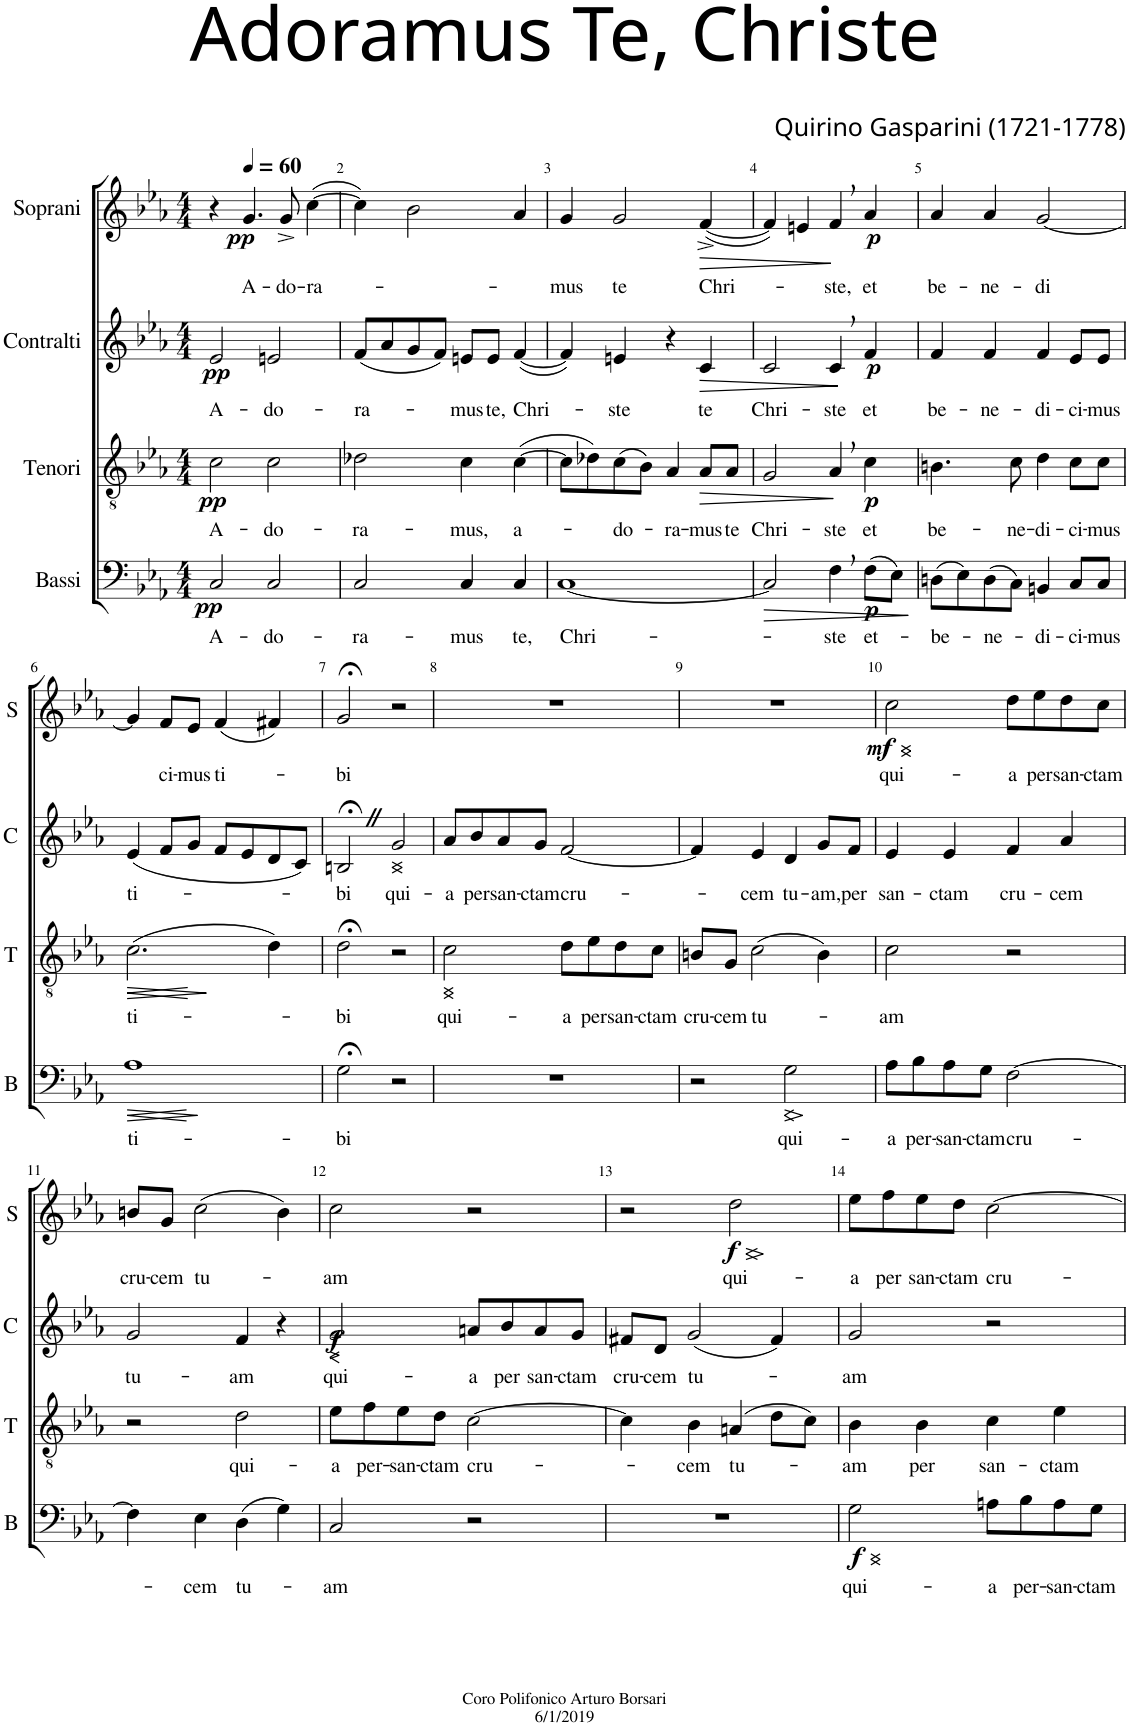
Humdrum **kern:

**kern	**text	**dynam	**kern	**text	**dynam	**kern	**text	**dynam	**kern	**text	**dynam
*part4	*part4	*part4	*part3	*part3	*part3	*part2	*part2	*part2	*part1	*part1	*part1
*staff4	*staff4	*staff4	*staff3	*staff3	*staff3	*staff2	*staff2	*staff2	*staff1	*staff1	*staff1
*I"Bassi	*	*	*I"Tenori	*	*	*I"Contralti	*	*	*I"Soprani	*	*
*I'B	*	*	*I'T	*	*	*I'C	*	*	*I'S	*	*
*clefF4	*	*	*clefGv2	*	*	*clefG2	*	*	*clefG2	*	*
*	*	*	*	*	*	*	*	*	*Trd1c2	*	*
*k[b-e-a-]	*	*	*k[b-e-a-]	*	*	*k[b-e-a-]	*	*	*k[b-e-a-]	*	*
*M4/4	*	*	*M4/4	*	*	*M4/4	*	*	*M4/4	*	*
=1	=1	=1	=1	=1	=1	=1	=1	=1	=1	=1	=1
!	!LO:LY:b	!LO:DY:b	!	!LO:LY:b	!LO:DY:b	!	!LO:LY:b	!LO:DY:b	!	!	!
2C/	A-	pp	2c\	A-	pp	2e-/	A-	pp	4r	.	.
*	*	*	*	*	*	*	*	*	*MM60	*	*
!	!	!	!	!	!	!	!	!	!	!LO:LY:b	!LO:DY:b
.	.	.	.	.	.	.	.	.	4.g/	A-	pp
!	!LO:LY:b	!	!	!LO:LY:b	!	!	!LO:LY:b	!	!	!	!
2C/	-do-	.	2c\	-do-	.	2en/	-do-	.	.	.	.
!	!	!	!	!	!	!	!	!	!	!LO:LY:b	!
.	.	.	.	.	.	.	.	.	8g^/	-do-	.
!	!	!	!	!	!	!	!	!	!	!LO:LY:b	!
.	.	.	.	.	.	.	.	.	([4cc\	-ra-	.
=2	=2	=2	=2	=2	=2	=2	=2	=2	=2	=2	=2
!	!LO:LY:b	!	!	!LO:LY:b	!	!	!LO:LY:b	!	!	!	!
2C/	-ra-	.	2d-X\	-ra-	.	(8f/L	-ra-	.	4cc\])	.	.
.	.	.	.	.	.	8a-/	.	.	.	.	.
.	.	.	.	.	.	8g/	.	.	2b-\	.	.
.	.	.	.	.	.	8f/J)	.	.	.	.	.
!	!LO:LY:b	!	!	!LO:LY:b	!	!	!LO:LY:b	!	!	!	!
4C/	-mus	.	4c\	-mus,	.	8en/L	-mus	.	.	.	.
!	!	!	!	!	!	!	!LO:LY:b	!	!	!	!
.	.	.	.	.	.	8e/J	te,	.	.	.	.
!	!LO:LY:b	!	!	!LO:LY:b	!	!	!LO:LY:b	!	!	!	!
4C/	te,	.	([4c\	a-	.	([4f/	Chri-	.	4a-/	.	.
=3	=3	=3	=3	=3	=3	=3	=3	=3	=3	=3	=3
!	!LO:LY:b	!	!	!	!	!	!	!	!	!LO:LY:b	!
[1C	Chri-	.	8c\L]	.	.	4f/])	.	.	4g/	-mus	.
.	.	.	8d-X\)	.	.	.	.	.	.	.	.
!	!	!	!	!LO:LY:b	!	!	!LO:LY:b	!	!	!LO:LY:b	!
.	.	.	(8c\	-do-	.	4en/	-ste	.	2g/	te	.
.	.	.	8B-\J)	.	.	.	.	.	.	.	.
!	!	!	!	!LO:LY:b	!	!	!	!	!	!	!
.	.	.	4A-/	-ra-	.	4r	.	.	.	.	.
!	!	!	!	!LO:LY:b	!LO:HP:b	!	!LO:LY:b	!LO:HP:b	!	!LO:LY:b	!LO:HP:b
.	.	.	8A-/L	-mus	>	4c/	te	>	([4f^/	Chri-	>
!	!	!	!	!LO:LY:b	!	!	!	!	!	!	!
.	.	.	8A-/J	te	.	.	.	.	.	.	.
.	.	.	.	.	]	.	.	]	.	.	]
=4	=4	=4	=4	=4	=4	=4	=4	=4	=4	=4	=4
!	!	!LO:HP:b	!	!LO:LY:b	!	!	!LO:LY:b	!	!	!	!
2C/]	.	>	2G/	Chri-	.	2c/	Chri-	.	4f/])	.	.
.	.	.	.	.	.	.	.	.	4en/	.	.
!	!LO:LY:b	!	!	!LO:LY:b	!	!	!LO:LY:b	!	!	!LO:LY:b	!
4F,\	-ste	.	4A-,/	-ste	.	4c,/	-ste	.	4f,/	-ste,	.
!	!LO:LY:b	!LO:DY:b	!	!LO:LY:b	!LO:DY:b	!	!LO:LY:b	!LO:DY:b	!	!LO:LY:b	!LO:DY:b
(8F\L	et-	p	4c\	et	p	4f/	et	p	4a-/	et	p
8E-\J)	.	.	.	.	.	.	.	.	.	.	.
.	.	]	.	.	.	.	.	.	.	.	.
=5	=5	=5	=5	=5	=5	=5	=5	=5	=5	=5	=5
!	!LO:LY:b	!	!	!LO:LY:b	!	!	!LO:LY:b	!	!	!LO:LY:b	!
(8Dn\L	-be-	.	4.Bn\	be-	.	4f/	be-	.	4a-/	be-	.
8E-\)	.	.	.	.	.	.	.	.	.	.	.
!	!LO:LY:b	!	!	!	!	!	!LO:LY:b	!	!	!LO:LY:b	!
(8D\	-ne-	.	.	.	.	4f/	-ne-	.	4a-/	-ne-	.
!	!	!	!	!LO:LY:b	!	!	!	!	!	!	!
8C\J)	.	.	8c\	-ne-	.	.	.	.	.	.	.
!	!LO:LY:b	!	!	!LO:LY:b	!	!	!LO:LY:b	!	!	!LO:LY:b	!
4BBn/	-di-	.	4d\	-di-	.	4f/	-di-	.	[2g/	-di	.
!	!LO:LY:b	!	!	!LO:LY:b	!	!	!LO:LY:b	!	!	!	!
8C/L	-ci-	.	8c\L	-ci-	.	8e-/L	-ci-	.	.	.	.
!	!LO:LY:b	!	!	!LO:LY:b	!	!	!LO:LY:b	!	!	!	!
8C/J	-mus	.	8c\J	-mus	.	8e-/J	-mus	.	.	.	.
!!LO:LB:g=z
=6	=6	=6	=6	=6	=6	=6	=6	=6	=6	=6	=6
!	!LO:LY:b	!LO:HP:b	!	!	!	!	!	!	!	!	!
!	!	!LO:HP:n=1:b	!	!LO:LY:b	!LO:HP:b	!	!LO:LY:b	!	!	!	!
1A-	ti-	< >	(2.c\	ti-	<	(4e-/	ti-	.	4g/]	.	.
!	!	!	!	!	!	!	!	!	!	!LO:LY:b	!
.	.	.	.	.	.	8f/L	.	.	8f/L	ci-	.
!	!	!	!	!	!	!	!	!	!	!LO:LY:b	!
.	.	.	.	.	.	8g/J	.	.	8e-/J	-mus	.
!	!	!	!	!	!	!	!	!	!	!LO:LY:b	!
.	.	.	.	.	.	8f/L	.	.	(4f/	ti-	.
.	.	.	.	.	.	8e-/	.	.	.	.	.
!	!	!	!	!	!LO:HP:b	!	!	!	!	!	!
.	.	.	4d\)	.	>	8d/	.	.	4f#X/)	.	.
.	.	.	.	.	.	8c/J)	.	.	.	.	.
.	.	[	.	.	[ ]	.	.	.	.	.	.
=7	=7	=7	=7	=7	=7	=7	=7	=7	=7	=7	=7
!	!LO:LY:b	!	!	!LO:LY:b	!	!	!LO:LY:b	!	!	!LO:LY:b	!
2G;<\	-bi	.	2d;<\	-bi	.	2Bn;<Z/	-bi	.	2g;</	-bi	.
!	!	!	!	!	!	!	!LO:LY:b	!LO:HP:b	!	!	!
!	!	!	!	!	!	!	!	!LO:HP:n=1:b	!	!	!
2r	.	]	2r	.	.	2g/	qui-	< >	2r	.	.
.	.	.	.	.	.	.	.	[	.	.	.
=8	=8	=8	=8	=8	=8	=8	=8	=8	=8	=8	=8
!	!	!	!	!LO:LY:b	!LO:HP:b	!	!LO:LY:b	!	!	!	!
1r	.	.	2c\	qui-	>	8a-/L	-a	.	1r	.	.
!	!	!	!	!	!	!	!LO:LY:b	!	!	!	!
.	.	.	.	.	.	8b-/	per	]	.	.	.
!	!	!	!	!	!	!	!LO:LY:b	!	!	!	!
.	.	.	.	.	.	8a-/	san-	.	.	.	.
!	!	!	!	!	!	!	!LO:LY:b	!	!	!	!
.	.	.	.	.	.	8g/J	-ctam	.	.	.	.
!	!	!	!	!LO:LY:b	!LO:HP:b	!	!LO:LY:b	!	!	!	!
.	.	.	8d\L	-a	<	[2f/	cru-	.	.	.	.
!	!	!	!	!LO:LY:b	!	!	!	!	!	!	!
.	.	.	8e-\	per	.	.	.	.	.	.	.
!	!	!	!	!LO:LY:b	!	!	!	!	!	!	!
.	.	.	8d\	san-	.	.	.	.	.	.	.
!	!	!	!	!LO:LY:b	!	!	!	!	!	!	!
.	.	.	8c\J	-ctam	.	.	.	.	.	.	.
.	.	.	.	.	] [	.	.	.	.	.	.
=9	=9	=9	=9	=9	=9	=9	=9	=9	=9	=9	=9
!	!	!	!	!LO:LY:b	!	!	!	!	!	!	!
2r	.	.	8Bn/L	cru-	.	4f/]	.	.	1r	.	.
!	!	!	!	!LO:LY:b	!	!	!	!	!	!	!
.	.	.	8G/J	-cem	.	.	.	.	.	.	.
!	!	!	!	!LO:LY:b	!	!	!LO:LY:b	!	!	!	!
.	.	.	(2c\	tu-	.	4e-/	-cem	.	.	.	.
!	!LO:LY:b	!LO:HP:b	!	!	!	!	!	!	!	!	!
!	!	!LO:HP:n=1:b	!	!	!	!	!LO:LY:b	!	!	!	!
2G\	qui-	< >	.	.	.	4d/	tu-	.	.	.	.
!	!	!	!	!	!	!	!LO:LY:b	!	!	!	!
.	.	.	4B\)	.	.	8g/L	-am,	.	.	.	.
!	!	!	!	!	!	!	!LO:LY:b	!	!	!	!
.	.	.	.	.	.	8f/J	per	.	.	.	.
.	.	[	.	.	.	.	.	.	.	.	.
=10	=10	=10	=10	=10	=10	=10	=10	=10	=10	=10	=10
!	!LO:LY:b	!	!	!LO:LY:b	!	!	!LO:LY:b	!	!	!LO:LY:b	!LO:HP:b
!	!	!	!	!	!	!	!	!	!	!	!LO:DY:n=1:b
8A-\L	-a	.	2c\	-am	.	4e-/	san-	.	2cc\	qui-	< mf
!	!LO:LY:b	!	!	!	!	!	!	!	!	!	!
8B-\	per-	]	.	.	.	.	.	.	.	.	.
!	!LO:LY:b	!	!	!	!	!	!LO:LY:b	!	!	!	!
8A-\	-san-	.	.	.	.	4e-/	-ctam	.	.	.	.
!	!LO:LY:b	!	!	!	!	!	!	!	!	!	!
8G\J	-ctam	.	.	.	.	.	.	.	.	.	.
!	!LO:LY:b	!	!	!	!	!	!LO:LY:b	!	!	!LO:LY:b	!LO:HP:b
[2F\	cru-	.	2r	.	.	4f/	cru-	.	8dd\L	-a	>
!	!	!	!	!	!	!	!	!	!	!LO:LY:b	!
.	.	.	.	.	.	.	.	.	8ee-\	per	.
!	!	!	!	!	!	!	!LO:LY:b	!	!	!LO:LY:b	!
.	.	.	.	.	.	4a-/	-cem	.	8dd\	san-	.
!	!	!	!	!	!	!	!	!	!	!LO:LY:b	!
.	.	.	.	.	.	.	.	.	8cc\J	-ctam	.
.	.	.	.	.	.	.	.	.	.	.	[ ]
!!LO:LB:g=z
=11	=11	=11	=11	=11	=11	=11	=11	=11	=11	=11	=11
!	!	!	!	!	!	!	!LO:LY:b	!	!	!LO:LY:b	!
4F\]	.	.	2r	.	.	2g/	tu-	.	8bn/L	cru-	.
!	!	!	!	!	!	!	!	!	!	!LO:LY:b	!
.	.	.	.	.	.	.	.	.	8g/J	-cem	.
!	!LO:LY:b	!	!	!	!	!	!	!	!	!LO:LY:b	!
4E-\	-cem	.	.	.	.	.	.	.	(2cc\	tu-	.
!	!LO:LY:b	!	!	!LO:LY:b	!	!	!LO:LY:b	!	!	!	!
(4D\	tu-	.	2d\	qui-	.	4f/	-am	.	.	.	.
4G\)	.	.	.	.	.	4r	.	.	4b\)	.	.
=12	=12	=12	=12	=12	=12	=12	=12	=12	=12	=12	=12
!	!LO:LY:b	!	!	!LO:LY:b	!	!	!LO:LY:b	!LO:HP:b	!	!LO:LY:b	!
!	!	!	!	!	!	!	!	!LO:DY:n=1:b	!	!	!
2C/	-am	.	8e-\L	-a	.	2g/	qui-	< f	2cc\	-am	.
!	!	!	!	!LO:LY:b	!	!	!	!	!	!	!
.	.	.	8f\	per-	.	.	.	.	.	.	.
!	!	!	!	!LO:LY:b	!	!	!	!	!	!	!
.	.	.	8e-\	-san-	.	.	.	.	.	.	.
!	!	!	!	!LO:LY:b	!	!	!	!	!	!	!
.	.	.	8d\J	-ctam	.	.	.	.	.	.	.
!	!	!	!	!LO:LY:b	!	!	!LO:LY:b	!LO:HP:b	!	!	!
2r	.	.	[2c\	cru-	.	8an/L	-a	>	2r	.	.
!	!	!	!	!	!	!	!LO:LY:b	!	!	!	!
.	.	.	.	.	.	8b-/	per	.	.	.	.
!	!	!	!	!	!	!	!LO:LY:b	!	!	!	!
.	.	.	.	.	.	8a/	san-	.	.	.	.
!	!	!	!	!	!	!	!LO:LY:b	!	!	!	!
.	.	.	.	.	.	8g/J	-ctam	.	.	.	.
.	.	.	.	.	.	.	.	[ ]	.	.	.
=13	=13	=13	=13	=13	=13	=13	=13	=13	=13	=13	=13
!	!	!	!	!	!	!	!LO:LY:b	!	!	!	!
1r	.	.	4c\]	.	.	8f#X/L	cru-	.	2r	.	.
!	!	!	!	!	!	!	!LO:LY:b	!	!	!	!
.	.	.	.	.	.	8d/J	-cem	.	.	.	.
!	!	!	!	!LO:LY:b	!	!	!LO:LY:b	!	!	!	!
.	.	.	4B-\	-cem	.	(2g/	tu-	.	.	.	.
!	!	!	!	!LO:LY:b	!	!	!	!	!	!LO:LY:b	!LO:HP:b
!	!	!	!	!	!	!	!	!	!	!	!LO:HP:n=1:b
!	!	!	!	!	!	!	!	!	!	!	!LO:DY:n=1:b
.	.	.	(4An/	tu-	.	.	.	.	2dd\	qui-	< > f
.	.	.	8d\L	.	.	4f#/)	.	.	.	.	.
.	.	.	8c\J)	.	.	.	.	.	.	.	.
.	.	.	.	.	.	.	.	.	.	.	[
=14	=14	=14	=14	=14	=14	=14	=14	=14	=14	=14	=14
!	!LO:LY:b	!LO:HP:b	!	!LO:LY:b	!	!	!LO:LY:b	!	!	!LO:LY:b	!
!	!	!LO:DY:n=1:b	!	!	!	!	!	!	!	!	!
2G\	qui-	< f	4B-\	-am	.	2g/	-am	.	8ee-\L	-a	.
!	!	!	!	!	!	!	!	!	!	!LO:LY:b	!
.	.	.	.	.	.	.	.	.	8ff\	per	]
!	!	!	!	!LO:LY:b	!	!	!	!	!	!LO:LY:b	!
.	.	.	4B-\	per	.	.	.	.	8ee-\	san-	.
!	!	!	!	!	!	!	!	!	!	!LO:LY:b	!
.	.	.	.	.	.	.	.	.	8dd\J	-ctam	.
!	!LO:LY:b	!LO:HP:b	!	!LO:LY:b	!	!	!	!	!	!LO:LY:b	!
8An\L	-a	>	4c\	san-	.	2r	.	.	[2cc\	cru-	.
!	!LO:LY:b	!	!	!	!	!	!	!	!	!	!
8B-\	per-	.	.	.	.	.	.	.	.	.	.
!	!LO:LY:b	!	!	!LO:LY:b	!	!	!	!	!	!	!
8A\	-san-	.	4e-\	-ctam	.	.	.	.	.	.	.
!	!LO:LY:b	!	!	!	!	!	!	!	!	!	!
8G\J	-ctam	.	.	.	.	.	.	.	.	.	.
.	.	[ ]	.	.	.	.	.	.	.	.	.
=	=	=	=	=	=	=	=	=	=	=	=
*-	*-	*-	*-	*-	*-	*-	*-	*-	*-	*-	*-
